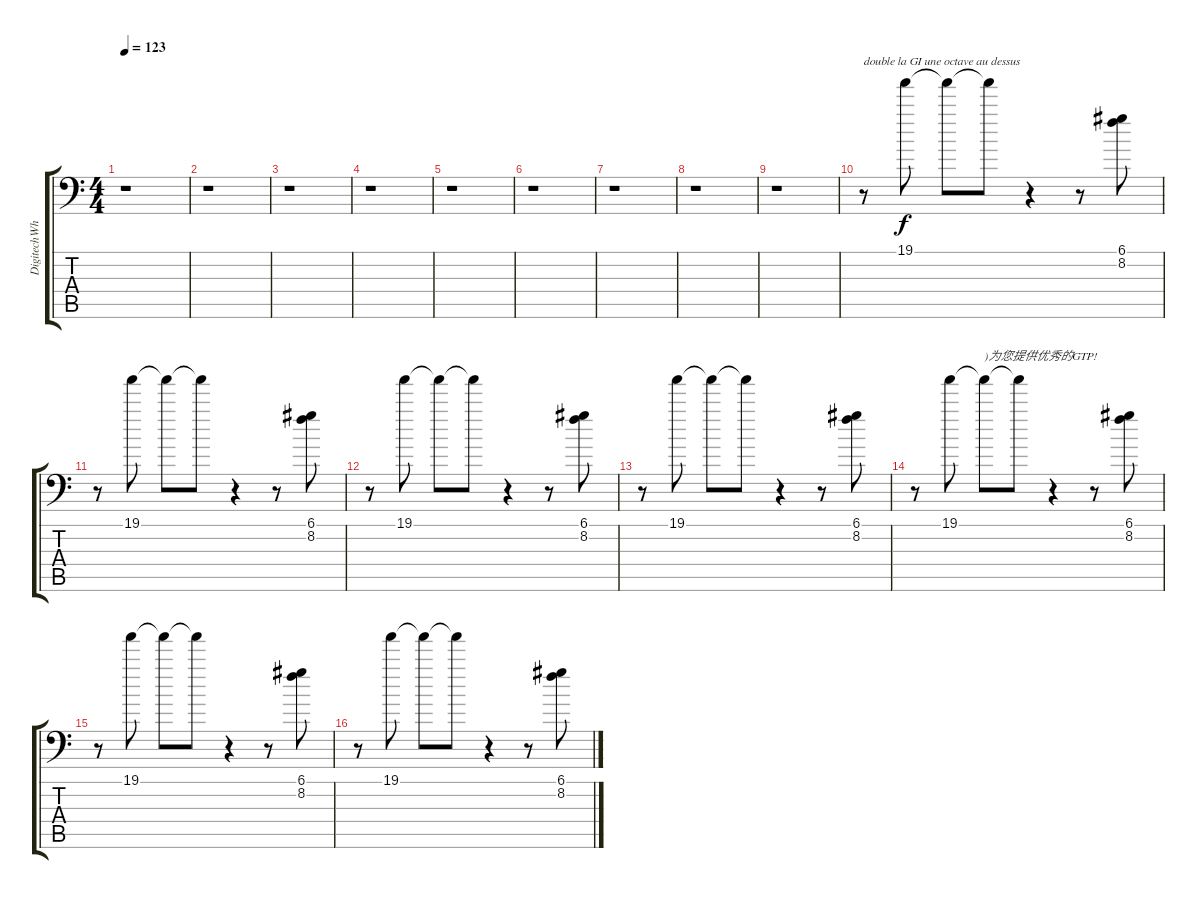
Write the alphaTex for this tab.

\track ("DigitechWhammyPedal +1oct" "DigitechWh") {instrument distortionguitar}
\staff {score tabs}
\tuning (D4 A3 F3 G2 D2 A1) {hide}
\ts (4 4)
\tempo 123
\clef f4
\ks c
r.1{dy f} |
r.1 |
r.1 |
r.1 |
r.1 |
r.1 |
r.1 |
r.1 |
r.1 |
r.8{txt "double la GI une octave au dessus"} 19.1.8 19.1{t}.8 19.1{t}.8 r.4 r.8 (6.1 8.2).8 |
r.8 19.1.8 19.1{t}.8 19.1{t}.8 r.4 r.8 (6.1 8.2).8 |
r.8 19.1.8 19.1{t}.8 19.1{t}.8 r.4 r.8 (6.1 8.2).8 |
r.8 19.1.8 19.1{t}.8 19.1{t}.8 r.4 r.8 (6.1 8.2).8 |
r.8 19.1.8 19.1{t}.8{txt ")为您提供优秀的GTP!"} 19.1{t}.8 r.4 r.8 (6.1 8.2).8 |
r.8 19.1.8 19.1{t}.8 19.1{t}.8 r.4 r.8 (6.1 8.2).8 |
r.8 19.1.8 19.1{t}.8 19.1{t}.8 r.4 r.8 (6.1 8.2).8
